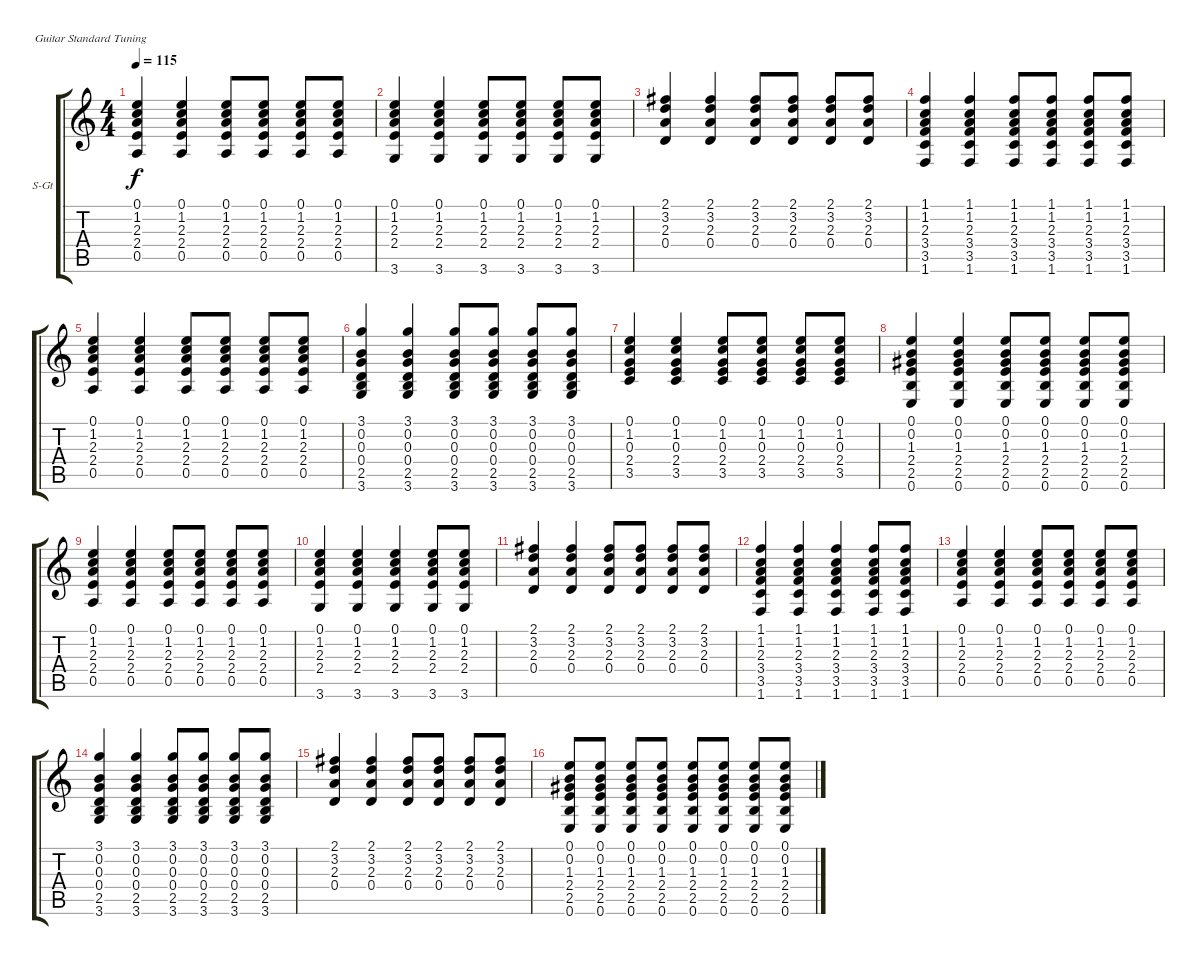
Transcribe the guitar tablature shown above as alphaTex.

\bracketExtendMode groupsimilarinstruments
\firstSystemTrackNameOrientation horizontal
\otherSystemsTrackNameOrientation horizontal
\track ("Guitar 2" "S-Gt") {instrument acousticguitarsteel}
\staff {score tabs}
\tuning (E4 B3 G3 D3 A2 E2)
\ts (4 4)
\tempo 115
\clef g2
\ks c
(0.1 1.2 2.3 2.4 0.5).4{dy f} (0.1 1.2 2.3 2.4 0.5).4 (0.1 1.2 2.3 2.4 0.5).8 (0.1 1.2 2.3 2.4 0.5).8 (0.1 1.2 2.3 2.4 0.5).8 (0.1 1.2 2.3 2.4 0.5).8 |
(0.1 1.2 2.3 2.4 3.6).4 (0.1 1.2 2.3 2.4 3.6).4 (0.1 1.2 2.3 2.4 3.6).8 (0.1 1.2 2.3 2.4 3.6).8 (0.1 1.2 2.3 2.4 3.6).8 (0.1 1.2 2.3 2.4 3.6).8 |
(2.1 3.2 2.3 0.4).4 (2.1 3.2 2.3 0.4).4 (2.1 3.2 2.3 0.4).8 (2.1 3.2 2.3 0.4).8 (2.1 3.2 2.3 0.4).8 (2.1 3.2 2.3 0.4).8 |
(1.1 1.2 2.3 3.4 3.5 1.6).4 (1.1 1.2 2.3 3.4 3.5 1.6).4 (1.1 1.2 2.3 3.4 3.5 1.6).8 (1.1 1.2 2.3 3.4 3.5 1.6).8 (1.1 1.2 2.3 3.4 3.5 1.6).8 (1.1 1.2 2.3 3.4 3.5 1.6).8 |
(0.1 1.2 2.3 2.4 0.5).4 (0.1 1.2 2.3 2.4 0.5).4 (0.1 1.2 2.3 2.4 0.5).8 (0.1 1.2 2.3 2.4 0.5).8 (0.1 1.2 2.3 2.4 0.5).8 (0.1 1.2 2.3 2.4 0.5).8 |
(3.1 0.2 0.3 0.4 2.5 3.6).4 (3.1 0.2 0.3 0.4 2.5 3.6).4 (3.1 0.2 0.3 0.4 2.5 3.6).8 (3.1 0.2 0.3 0.4 2.5 3.6).8 (3.1 0.2 0.3 0.4 2.5 3.6).8 (3.1 0.2 0.3 0.4 2.5 3.6).8 |
(0.1 1.2 0.3 2.4 3.5).4 (0.1 1.2 0.3 2.4 3.5).4 (0.1 1.2 0.3 2.4 3.5).8 (0.1 1.2 0.3 2.4 3.5).8 (0.1 1.2 0.3 2.4 3.5).8 (0.1 1.2 0.3 2.4 3.5).8 |
(0.1 0.2 1.3 2.4 2.5 0.6).4 (0.1 0.2 1.3 2.4 2.5 0.6).4 (0.1 0.2 1.3 2.4 2.5 0.6).8 (0.1 0.2 1.3 2.4 2.5 0.6).8 (0.1 0.2 1.3 2.4 2.5 0.6).8 (0.1 0.2 1.3 2.4 2.5 0.6).8 |
(0.1 1.2 2.3 2.4 0.5).4 (0.1 1.2 2.3 2.4 0.5).4 (0.1 1.2 2.3 2.4 0.5).8 (0.1 1.2 2.3 2.4 0.5).8 (0.1 1.2 2.3 2.4 0.5).8 (0.1 1.2 2.3 2.4 0.5).8 |
(0.1 1.2 2.3 2.4 3.6).4 (0.1 1.2 2.3 2.4 3.6).4 (0.1 1.2 2.3 2.4 3.6).4 (0.1 1.2 2.3 2.4 3.6).8 (0.1 1.2 2.3 2.4 3.6).8 |
(2.1 3.2 2.3 0.4).4 (2.1 3.2 2.3 0.4).4 (2.1 3.2 2.3 0.4).8 (2.1 3.2 2.3 0.4).8 (2.1 3.2 2.3 0.4).8 (2.1 3.2 2.3 0.4).8 |
(1.1 1.2 2.3 3.4 3.5 1.6).4 (1.1 1.2 2.3 3.4 3.5 1.6).4 (1.1 1.2 2.3 3.4 3.5 1.6).4 (1.1 1.2 2.3 3.4 3.5 1.6).8 (1.1 1.2 2.3 3.4 3.5 1.6).8 |
(0.1 1.2 2.3 2.4 0.5).4 (0.1 1.2 2.3 2.4 0.5).4 (0.1 1.2 2.3 2.4 0.5).8 (0.1 1.2 2.3 2.4 0.5).8 (0.1 1.2 2.3 2.4 0.5).8 (0.1 1.2 2.3 2.4 0.5).8 |
(3.1 0.2 0.3 0.4 2.5 3.6).4 (3.1 0.2 0.3 0.4 2.5 3.6).4 (3.1 0.2 0.3 0.4 2.5 3.6).8 (3.1 0.2 0.3 0.4 2.5 3.6).8 (3.1 0.2 0.3 0.4 2.5 3.6).8 (3.1 0.2 0.3 0.4 2.5 3.6).8 |
(2.1 3.2 2.3 0.4).4 (2.1 3.2 2.3 0.4).4 (2.1 3.2 2.3 0.4).8 (2.1 3.2 2.3 0.4).8 (2.1 3.2 2.3 0.4).8 (2.1 3.2 2.3 0.4).8 |
(0.1 0.2 1.3 2.4 2.5 0.6).8 (0.1 0.2 1.3 2.4 2.5 0.6).8 (0.1 0.2 1.3 2.4 2.5 0.6).8 (0.1 0.2 1.3 2.4 2.5 0.6).8 (0.1 0.2 1.3 2.4 2.5 0.6).8 (0.1 0.2 1.3 2.4 2.5 0.6).8 (0.1 0.2 1.3 2.4 2.5 0.6).8 (0.1 0.2 1.3 2.4 2.5 0.6).8
